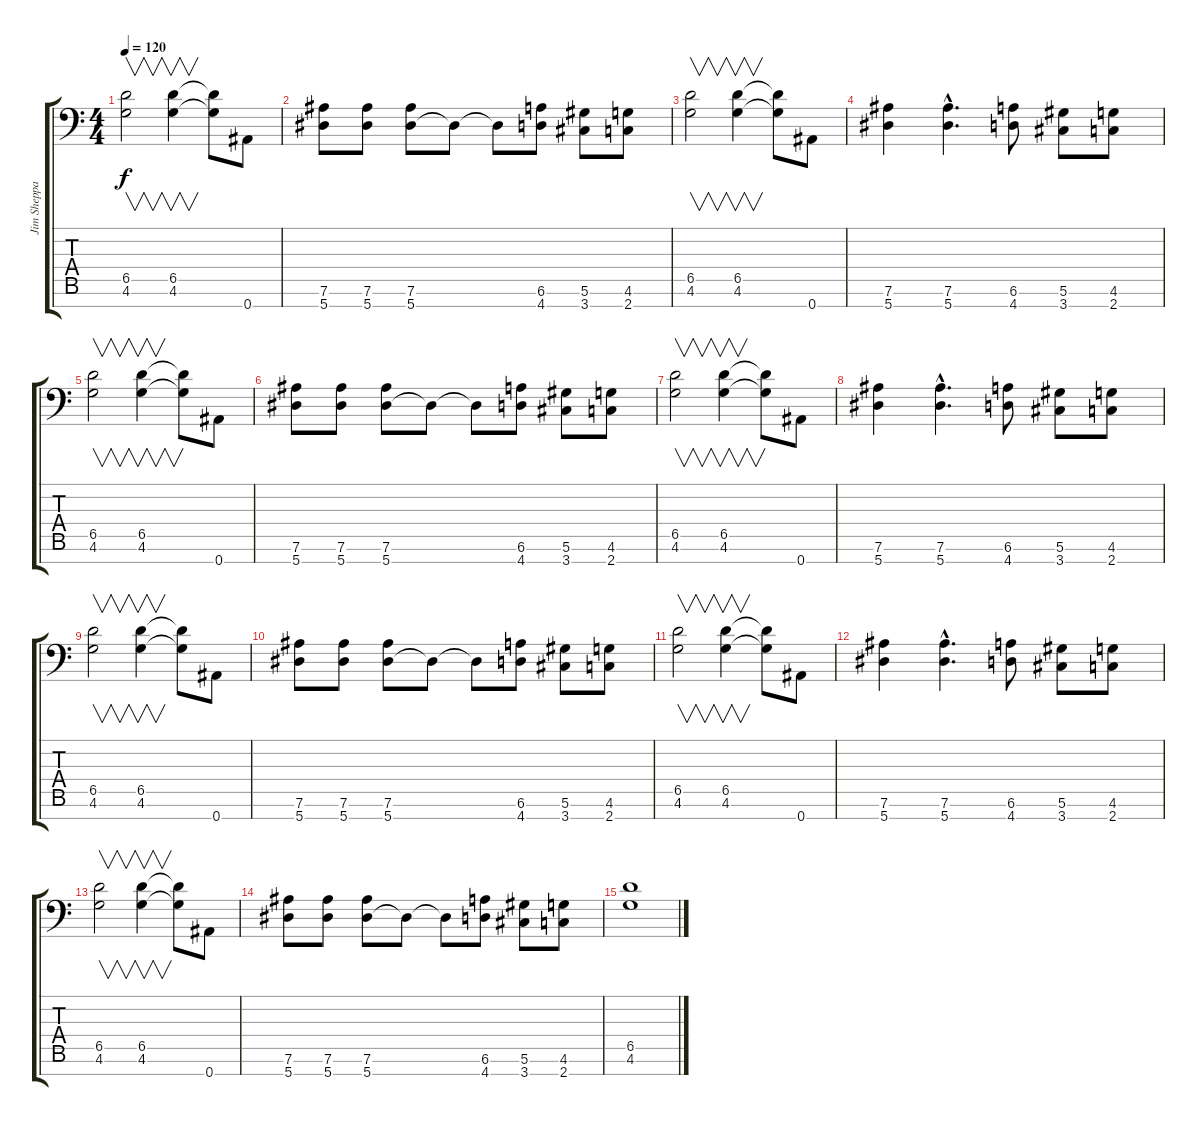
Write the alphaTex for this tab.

\track ("Jim Sheppard" "Jim Sheppa") {instrument electricbassfinger}
\staff {score tabs}
\tuning (Eb4 Bb3 Gb3 Db3 Ab2 Eb2 Bb1) {hide}
\ts (4 4)
\tempo 120
\clef f4
\ks c
(6.5 4.6).2{v dy f} (6.5 4.6).4{v} (6.5{t} 4.6{t}).8 0.7.8 |
(7.6 5.7).8 (7.6 5.7).8 (7.6 5.7).8 5.7{t}.8 5.7{t}.8 (6.6 4.7).8 (5.6 3.7).8 (4.6 2.7).8 |
(6.5 4.6).2{v} (6.5 4.6).4{v} (6.5{t} 4.6{t}).8 0.7.8 |
(7.6 5.7).4 (7.6{hac} 5.7{hac}).4{d} (6.6 4.7).8 (5.6 3.7).8 (4.6 2.7).8 |
(6.5 4.6).2{v} (6.5 4.6).4{v} (6.5{t} 4.6{t}).8 0.7.8 |
(7.6 5.7).8 (7.6 5.7).8 (7.6 5.7).8 5.7{t}.8 5.7{t}.8 (6.6 4.7).8 (5.6 3.7).8 (4.6 2.7).8 |
(6.5 4.6).2{v} (6.5 4.6).4{v} (6.5{t} 4.6{t}).8 0.7.8 |
(7.6 5.7).4 (7.6{hac} 5.7{hac}).4{d} (6.6 4.7).8 (5.6 3.7).8 (4.6 2.7).8 |
(6.5 4.6).2{v} (6.5 4.6).4{v} (6.5{t} 4.6{t}).8 0.7.8 |
(7.6 5.7).8 (7.6 5.7).8 (7.6 5.7).8 5.7{t}.8 5.7{t}.8 (6.6 4.7).8 (5.6 3.7).8 (4.6 2.7).8 |
(6.5 4.6).2{v} (6.5 4.6).4{v} (6.5{t} 4.6{t}).8 0.7.8 |
(7.6 5.7).4 (7.6{hac} 5.7{hac}).4{d} (6.6 4.7).8 (5.6 3.7).8 (4.6 2.7).8 |
(6.5 4.6).2{v} (6.5 4.6).4{v} (6.5{t} 4.6{t}).8 0.7.8 |
(7.6 5.7).8 (7.6 5.7).8 (7.6 5.7).8 5.7{t}.8 5.7{t}.8 (6.6 4.7).8 (5.6 3.7).8 (4.6 2.7).8 |
(6.5 4.6).1
